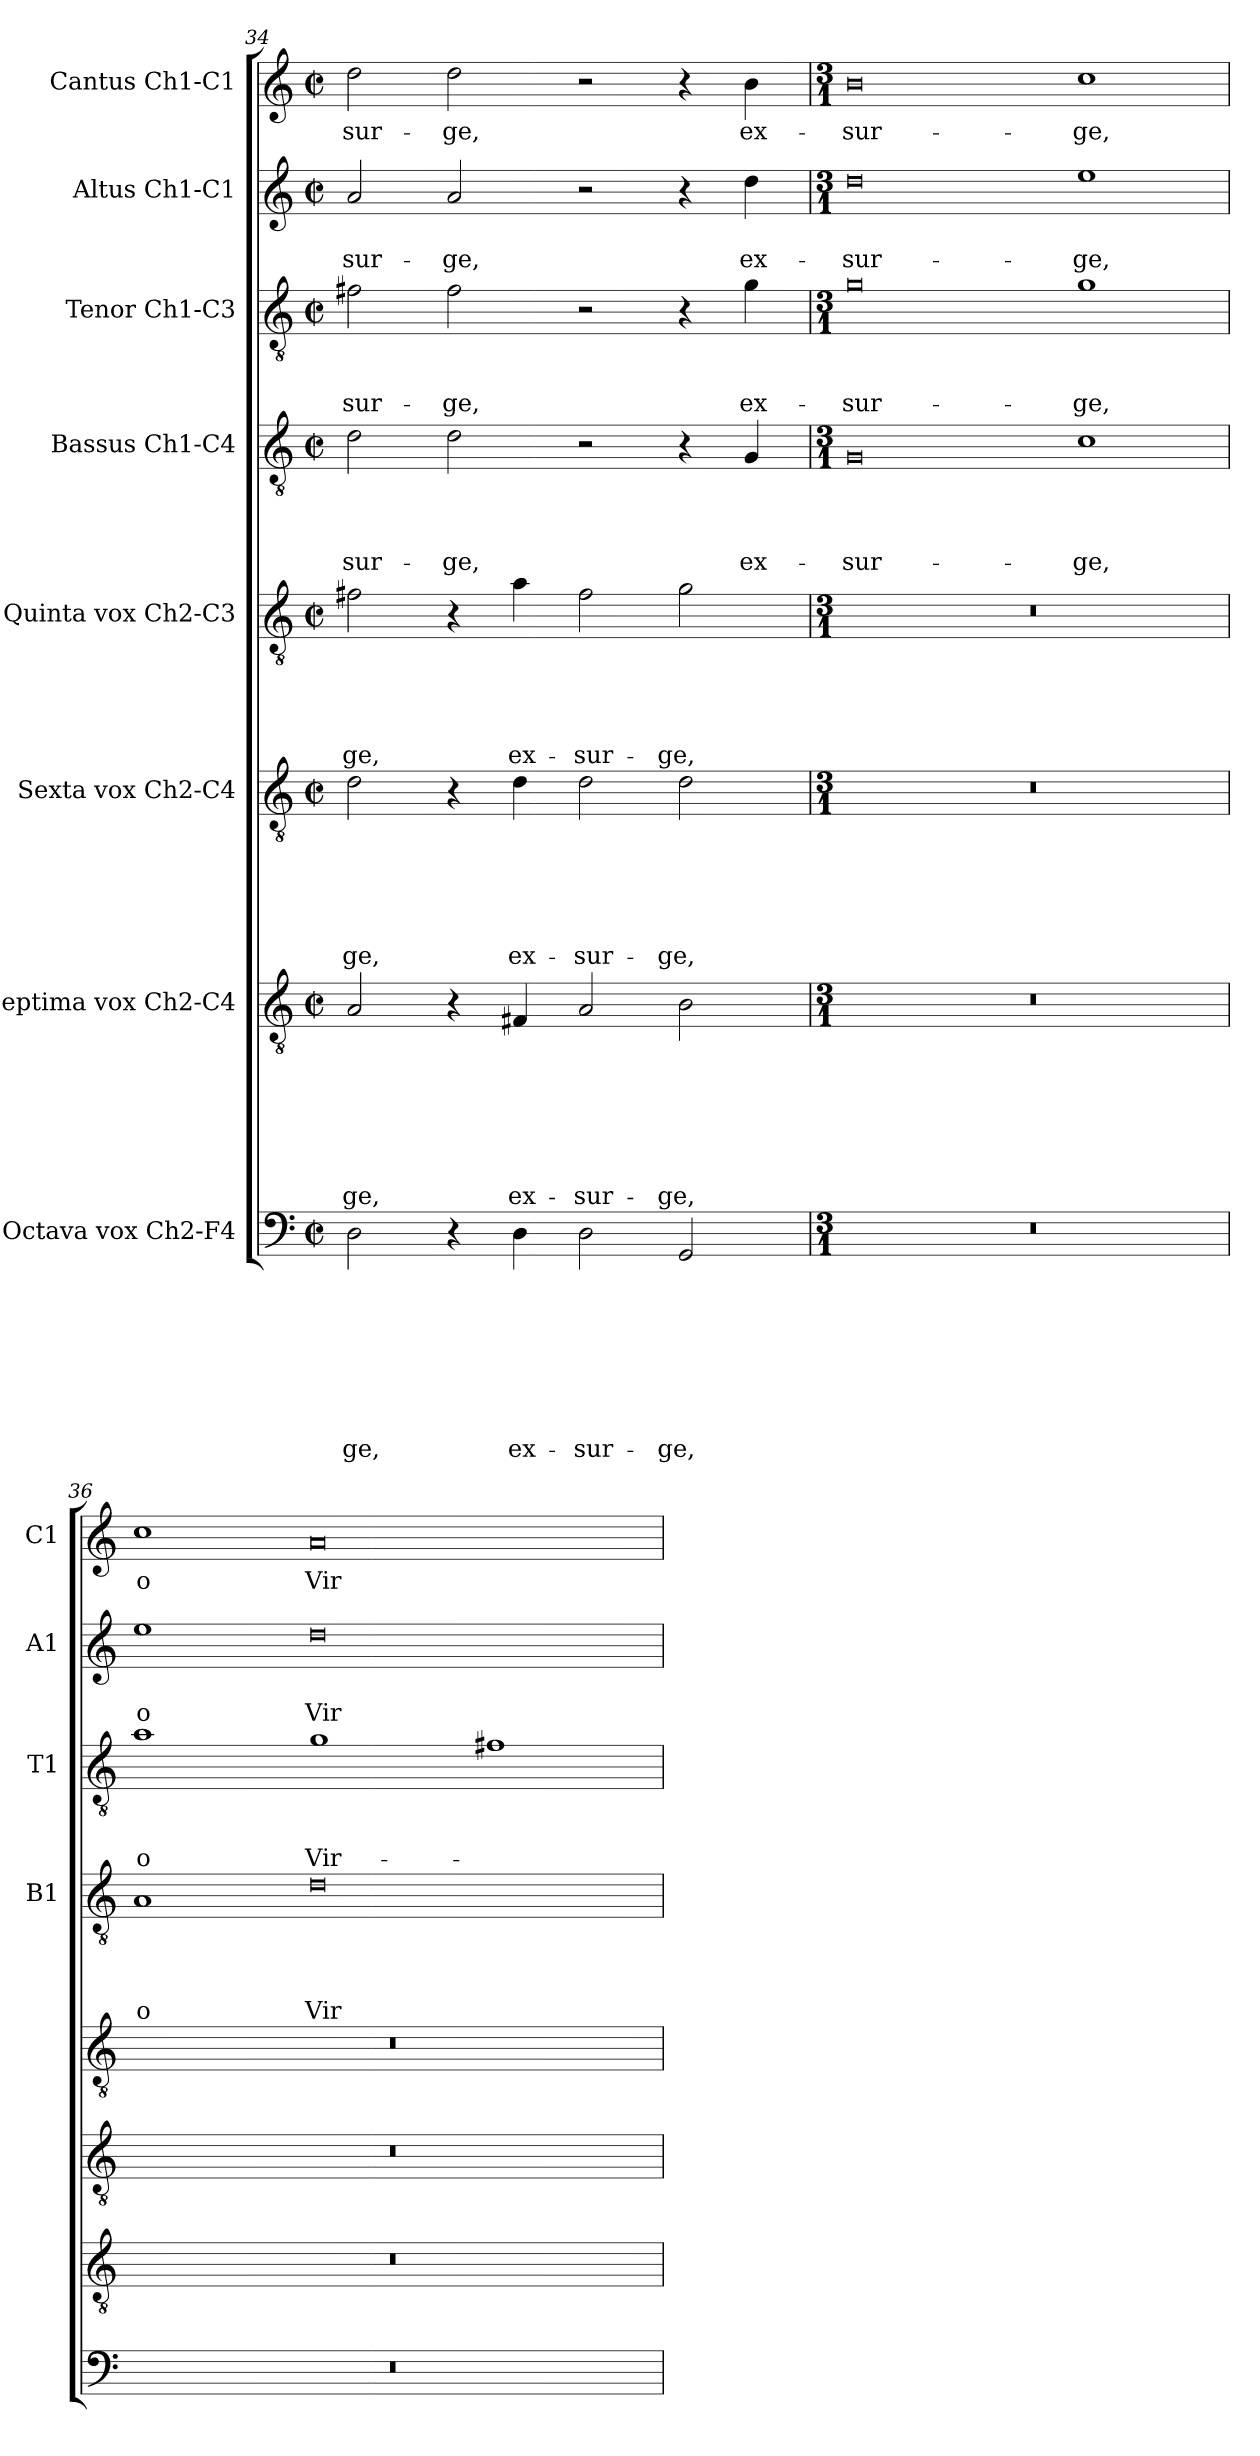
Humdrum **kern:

**kern	**text	**text	**text	**text	**text	**text	**text	**text	**kern	**text	**text	**text	**text	**text	**text	**text	**kern	**text	**text	**text	**text	**text	**text	**kern	**text	**text	**text	**text	**text	**kern	**text	**text	**text	**text	**kern	**text	**text	**text	**kern	**text	**text	**kern	**text
*part8	*part8	*part8	*part8	*part8	*part8	*part8	*part8	*part8	*part7	*part7	*part7	*part7	*part7	*part7	*part7	*part7	*part6	*part6	*part6	*part6	*part6	*part6	*part6	*part5	*part5	*part5	*part5	*part5	*part5	*part4	*part4	*part4	*part4	*part4	*part3	*part3	*part3	*part3	*part2	*part2	*part2	*part1	*part1
*staff8	*staff8	*staff8	*staff8	*staff8	*staff8	*staff8	*staff8	*staff8	*staff7	*staff7	*staff7	*staff7	*staff7	*staff7	*staff7	*staff7	*staff6	*staff6	*staff6	*staff6	*staff6	*staff6	*staff6	*staff5	*staff5	*staff5	*staff5	*staff5	*staff5	*staff4	*staff4	*staff4	*staff4	*staff4	*staff3	*staff3	*staff3	*staff3	*staff2	*staff2	*staff2	*staff1	*staff1
*I"Octava vox Ch2-F4	*	*	*	*	*	*	*	*	*I"Septima vox Ch2-C4	*	*	*	*	*	*	*	*I"Sexta vox Ch2-C4	*	*	*	*	*	*	*I"Quinta vox Ch2-C3	*	*	*	*	*	*I"Bassus Ch1-C4	*	*	*	*	*I"Tenor Ch1-C3	*	*	*	*I"Altus Ch1-C1	*	*	*I"Cantus Ch1-C1	*
*	*	*	*	*	*	*	*	*	*	*	*	*	*	*	*	*	*	*	*	*	*	*	*	*	*	*	*	*	*	*I'B1	*	*	*	*	*I'T1	*	*	*	*I'A1	*	*	*I'C1	*
*clefF4	*	*	*	*	*	*	*	*	*clefGv2	*	*	*	*	*	*	*	*clefGv2	*	*	*	*	*	*	*clefGv2	*	*	*	*	*	*clefGv2	*	*	*	*	*clefGv2	*	*	*	*clefG2	*	*	*clefG2	*
*k[]	*	*	*	*	*	*	*	*	*k[]	*	*	*	*	*	*	*	*k[]	*	*	*	*	*	*	*k[]	*	*	*	*	*	*k[]	*	*	*	*	*k[]	*	*	*	*k[]	*	*	*k[]	*
*C:	*	*	*	*	*	*	*	*	*C:	*	*	*	*	*	*	*	*C:	*	*	*	*	*	*	*C:	*	*	*	*	*	*C:	*	*	*	*	*C:	*	*	*	*C:	*	*	*C:	*
*M2/2	*	*	*	*	*	*	*	*	*M2/2	*	*	*	*	*	*	*	*M2/2	*	*	*	*	*	*	*M2/2	*	*	*	*	*	*M2/2	*	*	*	*	*M2/2	*	*	*	*M2/2	*	*	*M2/2	*
*met(c|)	*	*	*	*	*	*	*	*	*met(c|)	*	*	*	*	*	*	*	*met(c|)	*	*	*	*	*	*	*met(c|)	*	*	*	*	*	*met(c|)	*	*	*	*	*met(c|)	*	*	*	*met(c|)	*	*	*met(c|)	*
=34	=34	=34	=34	=34	=34	=34	=34	=34	=34	=34	=34	=34	=34	=34	=34	=34	=34	=34	=34	=34	=34	=34	=34	=34	=34	=34	=34	=34	=34	=34	=34	=34	=34	=34	=34	=34	=34	=34	=34	=34	=34	=34	=34
!	!	!	!	!	!	!	!	!LO:LY:b	!	!	!	!	!	!	!	!LO:LY:b	!	!	!	!	!	!	!LO:LY:b	!	!	!	!	!	!LO:LY:b	!	!	!	!	!LO:LY:b	!	!	!	!LO:LY:b	!	!	!LO:LY:b	!	!LO:LY:b
2D\	.	.	.	.	.	.	.	-ge,	2A/	.	.	.	.	.	.	-ge,	2d\	.	.	.	.	.	-ge,	2f#X\	.	.	.	.	-ge,	2d\	.	.	.	-sur-	2f#X\	.	.	-sur-	2a/	.	-sur-	2dd\	-sur-
!	!	!	!	!	!	!	!	!	!	!	!	!	!	!	!	!	!	!	!	!	!	!	!	!	!	!	!	!	!	!	!	!	!	!LO:LY:b	!	!	!	!LO:LY:b	!	!	!LO:LY:b	!	!LO:LY:b
4r	.	.	.	.	.	.	.	.	4r	.	.	.	.	.	.	.	4r	.	.	.	.	.	.	4r	.	.	.	.	.	2d\	.	.	.	-ge,	2f#\	.	.	-ge,	2a/	.	-ge,	2dd\	-ge,
!	!	!	!	!	!	!	!	!LO:LY:b	!	!	!	!	!	!	!	!LO:LY:b	!	!	!	!	!	!	!LO:LY:b	!	!	!	!	!	!LO:LY:b	!	!	!	!	!	!	!	!	!	!	!	!	!	!
4D\	.	.	.	.	.	.	.	ex-	4F#X/	.	.	.	.	.	.	ex-	4d\	.	.	.	.	.	ex-	4a\	.	.	.	.	ex-	.	.	.	.	.	.	.	.	.	.	.	.	.	.
!	!	!	!	!	!	!	!	!LO:LY:b	!	!	!	!	!	!	!	!LO:LY:b	!	!	!	!	!	!	!LO:LY:b	!	!	!	!	!	!LO:LY:b	!	!	!	!	!	!	!	!	!	!	!	!	!	!
2D\	.	.	.	.	.	.	.	-sur-	2A/	.	.	.	.	.	.	-sur-	2d\	.	.	.	.	.	-sur-	2f#\	.	.	.	.	-sur-	2r	.	.	.	.	2r	.	.	.	2r	.	.	2r	.
!	!	!	!	!	!	!	!	!LO:LY:b	!	!	!	!	!	!	!	!LO:LY:b	!	!	!	!	!	!	!LO:LY:b	!	!	!	!	!	!LO:LY:b	!	!	!	!	!	!	!	!	!	!	!	!	!	!
2GG/	.	.	.	.	.	.	.	-ge,	2B\	.	.	.	.	.	.	-ge,	2d\	.	.	.	.	.	-ge,	2g\	.	.	.	.	-ge,	4r	.	.	.	.	4r	.	.	.	4r	.	.	4r	.
!	!	!	!	!	!	!	!	!	!	!	!	!	!	!	!	!	!	!	!	!	!	!	!	!	!	!	!	!	!	!	!	!	!	!LO:LY:b	!	!	!	!LO:LY:b	!	!	!LO:LY:b	!	!LO:LY:b
.	.	.	.	.	.	.	.	.	.	.	.	.	.	.	.	.	.	.	.	.	.	.	.	.	.	.	.	.	.	4G/	.	.	.	ex-	4g\	.	.	ex-	4dd\	.	ex-	4b\	ex-
!!LO:PB:g=z
=35	=35	=35	=35	=35	=35	=35	=35	=35	=35	=35	=35	=35	=35	=35	=35	=35	=35	=35	=35	=35	=35	=35	=35	=35	=35	=35	=35	=35	=35	=35	=35	=35	=35	=35	=35	=35	=35	=35	=35	=35	=35	=35	=35
*M3/1	*	*	*	*	*	*	*	*	*M3/1	*	*	*	*	*	*	*	*M3/1	*	*	*	*	*	*	*M3/1	*	*	*	*	*	*M3/1	*	*	*	*	*M3/1	*	*	*	*M3/1	*	*	*M3/1	*
!	!	!	!	!	!	!	!	!	!	!	!	!	!	!	!	!	!	!	!	!	!	!	!	!	!	!	!	!	!	!	!	!	!	!LO:LY:b	!	!	!	!LO:LY:b	!	!	!LO:LY:b	!	!LO:LY:b
0.r	.	.	.	.	.	.	.	.	0.r	.	.	.	.	.	.	.	0.r	.	.	.	.	.	.	0.r	.	.	.	.	.	0G	.	.	.	-sur-	0g	.	.	-sur-	0dd	.	-sur-	0b	-sur-
!	!	!	!	!	!	!	!	!	!	!	!	!	!	!	!	!	!	!	!	!	!	!	!	!	!	!	!	!	!	!	!	!	!	!LO:LY:b	!	!	!	!LO:LY:b	!	!	!LO:LY:b	!	!LO:LY:b
.	.	.	.	.	.	.	.	.	.	.	.	.	.	.	.	.	.	.	.	.	.	.	.	.	.	.	.	.	.	1c	.	.	.	-ge,	1g	.	.	-ge,	1ee	.	-ge,	1cc	-ge,
=36	=36	=36	=36	=36	=36	=36	=36	=36	=36	=36	=36	=36	=36	=36	=36	=36	=36	=36	=36	=36	=36	=36	=36	=36	=36	=36	=36	=36	=36	=36	=36	=36	=36	=36	=36	=36	=36	=36	=36	=36	=36	=36	=36
!	!	!	!	!	!	!	!	!	!	!	!	!	!	!	!	!	!	!	!	!	!	!	!	!	!	!	!	!	!	!	!	!	!	!LO:LY:b	!	!	!	!LO:LY:b	!	!	!LO:LY:b	!	!LO:LY:b
0.r	.	.	.	.	.	.	.	.	0.r	.	.	.	.	.	.	.	0.r	.	.	.	.	.	.	0.r	.	.	.	.	.	1A	.	.	.	o	1a	.	.	o	1ee	.	o	1cc	o
!	!	!	!	!	!	!	!	!	!	!	!	!	!	!	!	!	!	!	!	!	!	!	!	!	!	!	!	!	!	!	!	!	!	!LO:LY:b	!	!	!	!LO:LY:b	!	!	!LO:LY:b	!	!LO:LY:b
.	.	.	.	.	.	.	.	.	.	.	.	.	.	.	.	.	.	.	.	.	.	.	.	.	.	.	.	.	.	0d	.	.	.	Vir-	1g	.	.	Vir-	0dd	.	Vir-	0a	Vir-
.	.	.	.	.	.	.	.	.	.	.	.	.	.	.	.	.	.	.	.	.	.	.	.	.	.	.	.	.	.	.	.	.	.	.	1f#X	.	.	.	.	.	.	.	.
=	=	=	=	=	=	=	=	=	=	=	=	=	=	=	=	=	=	=	=	=	=	=	=	=	=	=	=	=	=	=	=	=	=	=	=	=	=	=	=	=	=	=	=
*-	*-	*-	*-	*-	*-	*-	*-	*-	*-	*-	*-	*-	*-	*-	*-	*-	*-	*-	*-	*-	*-	*-	*-	*-	*-	*-	*-	*-	*-	*-	*-	*-	*-	*-	*-	*-	*-	*-	*-	*-	*-	*-	*-
